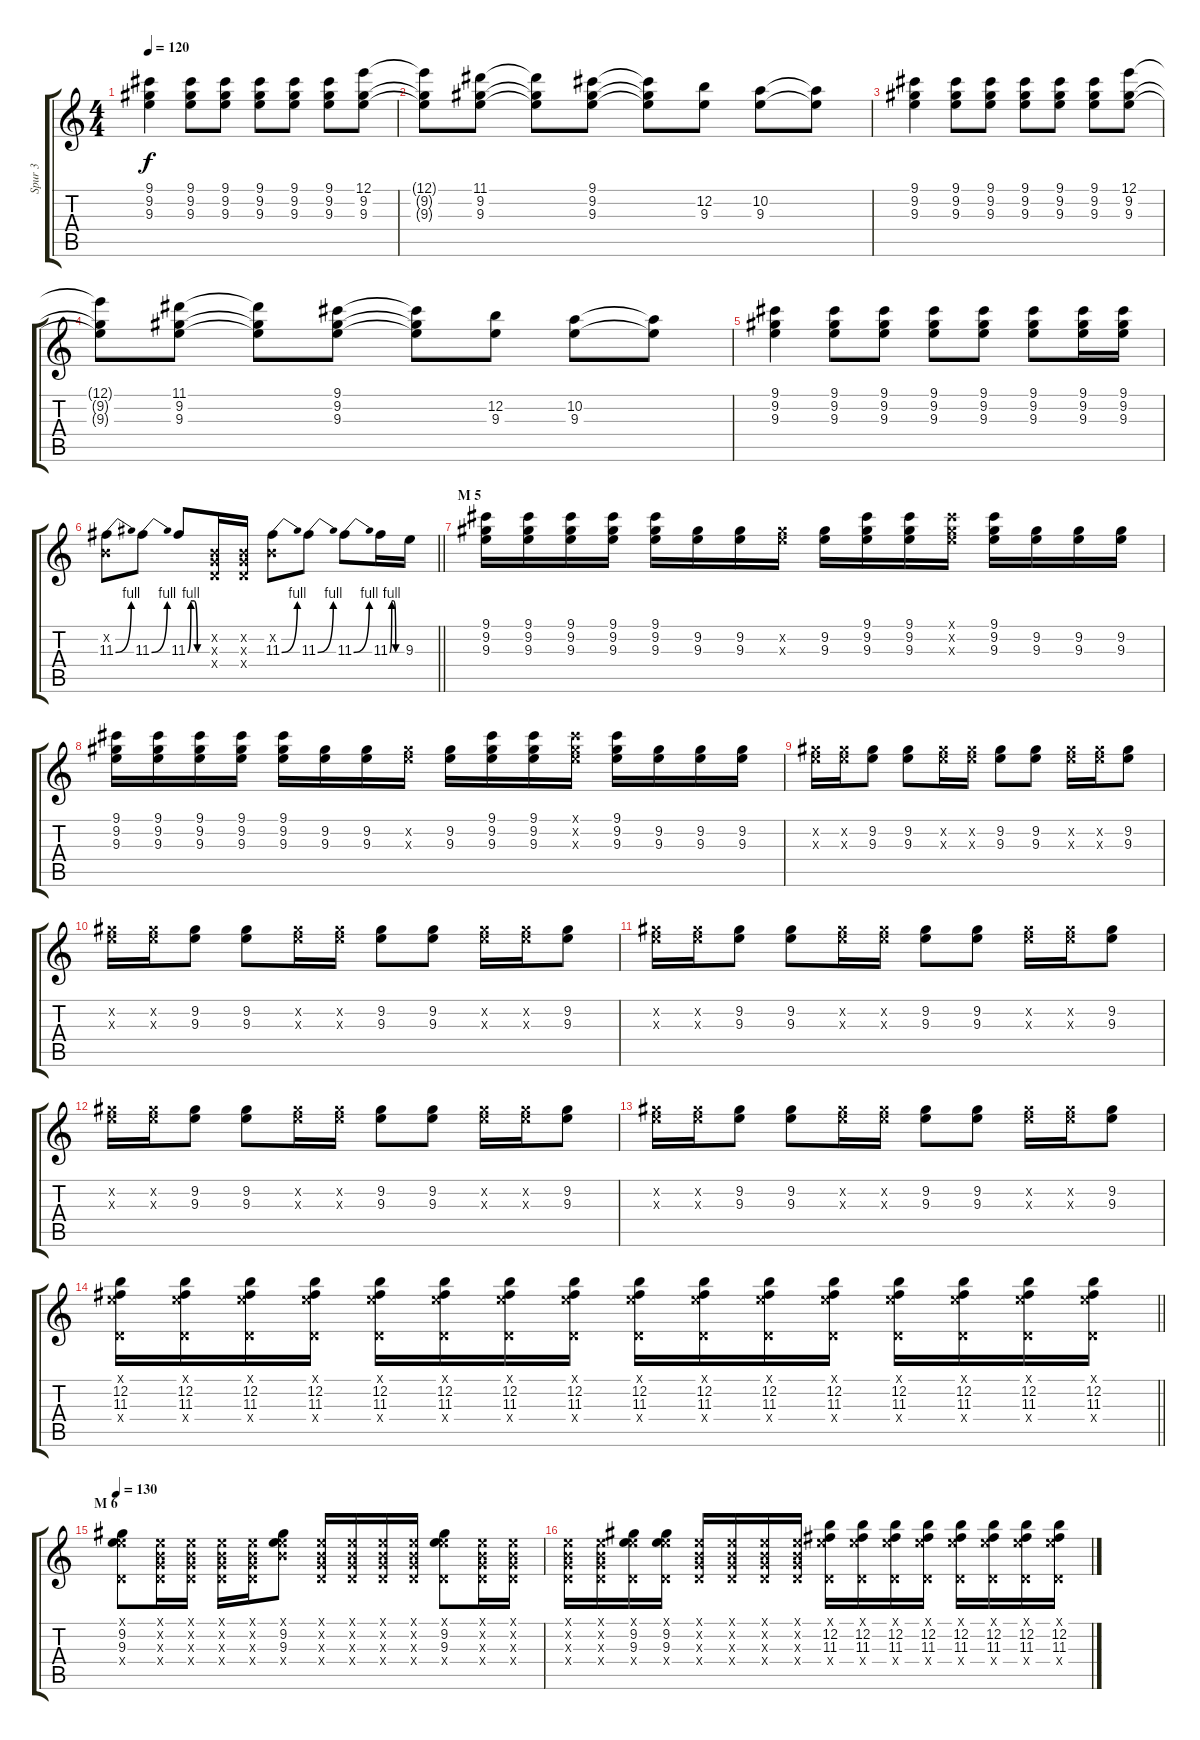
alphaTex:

\track ("Spur 3" "Spur 3") {instrument overdrivenguitar}
\staff {score tabs}
\tuning (E4 B3 G3 D3 A2 E2) {hide}
\ts (4 4)
\tempo 120
\clef g2
\ks c
(9.1 9.2 9.3).4{dy f} (9.1 9.2 9.3).8 (9.1 9.2 9.3).8 (9.1 9.2 9.3).8 (9.1 9.2 9.3).8 (9.1 9.2 9.3).8 (12.1 9.2 9.3).8 |
(12.1{t} 9.2{t} 9.3{t}).8 (11.1 9.2 9.3).8 (11.1{t} 9.2{t} 9.3{t}).8 (9.1 9.2 9.3).8 (9.1{t} 9.2{t} 9.3{t}).8 (12.2 9.3).8 (10.2 9.3).8 (10.2{t} 9.3{t}).8 |
(9.1 9.2 9.3).4 (9.1 9.2 9.3).8 (9.1 9.2 9.3).8 (9.1 9.2 9.3).8 (9.1 9.2 9.3).8 (9.1 9.2 9.3).8 (12.1 9.2 9.3).8 |
(12.1{t} 9.2{t} 9.3{t}).8 (11.1 9.2 9.3).8 (11.1{t} 9.2{t} 9.3{t}).8 (9.1 9.2 9.3).8 (9.1{t} 9.2{t} 9.3{t}).8 (12.2 9.3).8 (10.2 9.3).8 (10.2{t} 9.3{t}).8 |
(9.1 9.2 9.3).4 (9.1 9.2 9.3).8 (9.1 9.2 9.3).8 (9.1 9.2 9.3).8 (9.1 9.2 9.3).8 (9.1 9.2 9.3).8 (9.1 9.2 9.3).16 (9.1 9.2 9.3).16 |
\barLineRight lightlight
(0.2{x} 11.3{be (bend 0 0 60 4)}).8 11.3{be (bend 0 0 60 4)}.8 11.3{be (custom 0 0 10 4 20 4 30 0 60 0)}.8 (0.2{x} 0.3{x} 0.4{x}).16 (0.2{x} 0.3{x} 0.4{x}).16 (0.2{x} 11.3{be (bend 0 0 60 4)}).8 11.3{be (bend 0 0 60 4)}.8 11.3{be (bend 0 0 60 4)}.8 11.3{be (custom 0 0 10 4 20 4 30 0 60 0)}.16 9.3.16 |
\section ("" "M 5")
(9.1 9.2 9.3).16 (9.1 9.2 9.3).16 (9.1 9.2 9.3).16 (9.1 9.2 9.3).16 (9.1 9.2 9.3).16 (9.2 9.3).16 (9.2 9.3).16 (9.2{x} 9.3{x}).16 (9.2 9.3).16 (9.1 9.2 9.3).16 (9.1 9.2 9.3).16 (9.1{x} 9.2{x} 9.3{x}).16 (9.1 9.2 9.3).16 (9.2 9.3).16 (9.2 9.3).16 (9.2 9.3).16 |
(9.1 9.2 9.3).16 (9.1 9.2 9.3).16 (9.1 9.2 9.3).16 (9.1 9.2 9.3).16 (9.1 9.2 9.3).16 (9.2 9.3).16 (9.2 9.3).16 (9.2{x} 9.3{x}).16 (9.2 9.3).16 (9.1 9.2 9.3).16 (9.1 9.2 9.3).16 (9.1{x} 9.2{x} 9.3{x}).16 (9.1 9.2 9.3).16 (9.2 9.3).16 (9.2 9.3).16 (9.2 9.3).16 |
(9.2{x} 9.3{x}).16 (9.2{x} 9.3{x}).16 (9.2 9.3).8 (9.2 9.3).8 (9.2{x} 9.3{x}).16 (9.2{x} 9.3{x}).16 (9.2 9.3).8 (9.2 9.3).8 (9.2{x} 9.3{x}).16 (9.2{x} 9.3{x}).16 (9.2 9.3).8 |
(9.2{x} 9.3{x}).16 (9.2{x} 9.3{x}).16 (9.2 9.3).8 (9.2 9.3).8 (9.2{x} 9.3{x}).16 (9.2{x} 9.3{x}).16 (9.2 9.3).8 (9.2 9.3).8 (9.2{x} 9.3{x}).16 (9.2{x} 9.3{x}).16 (9.2 9.3).8 |
(9.2{x} 9.3{x}).16 (9.2{x} 9.3{x}).16 (9.2 9.3).8 (9.2 9.3).8 (9.2{x} 9.3{x}).16 (9.2{x} 9.3{x}).16 (9.2 9.3).8 (9.2 9.3).8 (9.2{x} 9.3{x}).16 (9.2{x} 9.3{x}).16 (9.2 9.3).8 |
(9.2{x} 9.3{x}).16 (9.2{x} 9.3{x}).16 (9.2 9.3).8 (9.2 9.3).8 (9.2{x} 9.3{x}).16 (9.2{x} 9.3{x}).16 (9.2 9.3).8 (9.2 9.3).8 (9.2{x} 9.3{x}).16 (9.2{x} 9.3{x}).16 (9.2 9.3).8 |
(9.2{x} 9.3{x}).16 (9.2{x} 9.3{x}).16 (9.2 9.3).8 (9.2 9.3).8 (9.2{x} 9.3{x}).16 (9.2{x} 9.3{x}).16 (9.2 9.3).8 (9.2 9.3).8 (9.2{x} 9.3{x}).16 (9.2{x} 9.3{x}).16 (9.2 9.3).8 |
\barLineRight lightlight
(0.1{x} 12.2 11.3 0.4{x}).16 (0.1{x} 12.2 11.3 0.4{x}).16 (0.1{x} 12.2 11.3 0.4{x}).16 (0.1{x} 12.2 11.3 0.4{x}).16 (0.1{x} 12.2 11.3 0.4{x}).16 (0.1{x} 12.2 11.3 0.4{x}).16 (0.1{x} 12.2 11.3 0.4{x}).16 (0.1{x} 12.2 11.3 0.4{x}).16 (0.1{x} 12.2 11.3 0.4{x}).16 (0.1{x} 12.2 11.3 0.4{x}).16 (0.1{x} 12.2 11.3 0.4{x}).16 (0.1{x} 12.2 11.3 0.4{x}).16 (0.1{x} 12.2 11.3 0.4{x}).16 (0.1{x} 12.2 11.3 0.4{x}).16 (0.1{x} 12.2 11.3 0.4{x}).16 (0.1{x} 12.2 11.3 0.4{x}).16 |
\section ("" "M 6")
\tempo 130
(0.1{x} 9.2 9.3 0.4{x}).8 (0.1{x} 0.2{x} 0.3{x} 0.4{x}).16 (0.1{x} 0.2{x} 0.3{x} 0.4{x}).16 (0.1{x} 0.2{x} 0.3{x} 0.4{x}).16 (0.1{x} 0.2{x} 0.3{x} 0.4{x}).16 (0.1{x} 9.2 9.3 9.4{x}).8 (0.1{x} 0.2{x} 0.3{x} 0.4{x}).16 (0.1{x} 0.2{x} 0.3{x} 0.4{x}).16 (0.1{x} 0.2{x} 0.3{x} 0.4{x}).16 (0.1{x} 0.2{x} 0.3{x} 0.4{x}).16 (0.1{x} 9.2 9.3 0.4{x}).8 (0.1{x} 0.2{x} 0.3{x} 0.4{x}).16 (0.1{x} 0.2{x} 0.3{x} 0.4{x}).16 |
(0.1{x} 0.2{x} 0.3{x} 0.4{x}).16 (0.1{x} 0.2{x} 0.3{x} 0.4{x}).16 (0.1{x} 9.2 9.3 0.4{x}).16 (0.1{x} 9.2 9.3 0.4{x}).16 (0.1{x} 0.2{x} 0.3{x} 0.4{x}).16 (0.1{x} 0.2{x} 0.3{x} 0.4{x}).16 (0.1{x} 0.2{x} 0.3{x} 0.4{x}).16 (0.1{x} 0.2{x} 0.3{x} 0.4{x}).16 (0.1{x} 12.2 11.3 0.4{x}).16 (0.1{x} 12.2 11.3 0.4{x}).16 (0.1{x} 12.2 11.3 0.4{x}).16 (0.1{x} 12.2 11.3 0.4{x}).16 (0.1{x} 12.2 11.3 0.4{x}).16 (0.1{x} 12.2 11.3 0.4{x}).16 (0.1{x} 12.2 11.3 0.4{x}).16 (0.1{x} 12.2 11.3 0.4{x}).16
